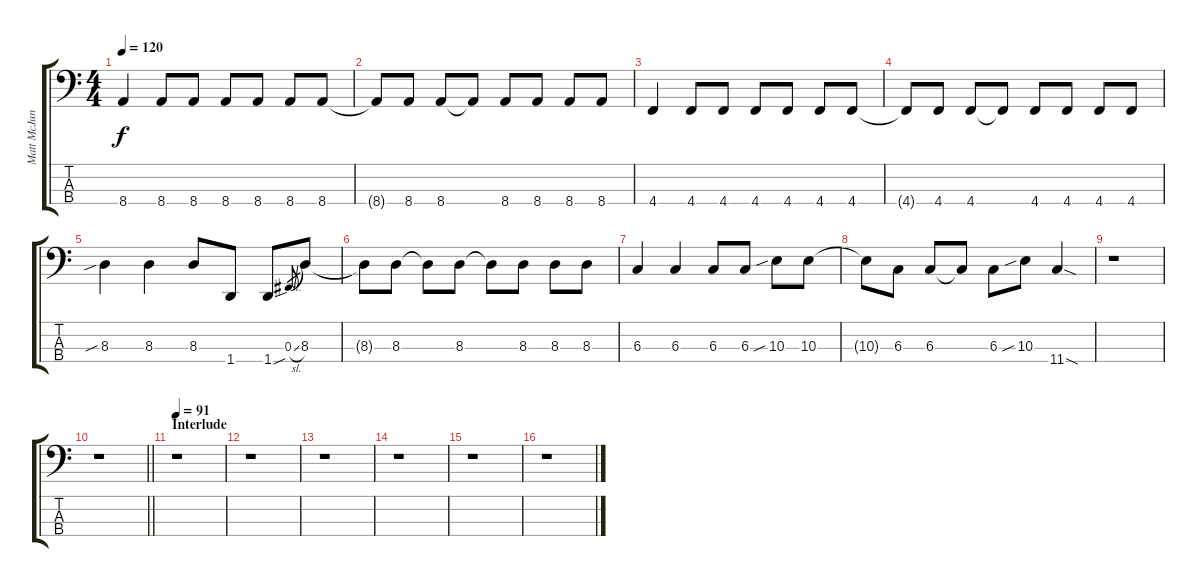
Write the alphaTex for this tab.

\track ("Matt McJunkins" "Matt McJun") {instrument electricbasspick}
\staff {score tabs}
\tuning (E2 B1 Gb1 Db1) {hide}
\ts (4 4)
\tempo 120
\clef f4
\ks c
8.4.4{dy f} 8.4.8 8.4.8 8.4.8 8.4.8 8.4.8 8.4.8 |
8.4{t}.8 8.4.8 8.4.8 8.4{t}.8 8.4.8 8.4.8 8.4.8 8.4.8 |
4.4.4 4.4.8 4.4.8 4.4.8 4.4.8 4.4.8 4.4.8 |
4.4{t}.8 4.4.8 4.4.8 4.4{t}.8 4.4.8 4.4.8 4.4.8 4.4.8 |
8.3{sib}.4 8.3.4 8.3.8 1.4.8 1.4{sou}.8 0.3{sl}.8{gr} 8.3.8 |
8.3{t}.8 8.3.8 8.3{t}.8 8.3.8 8.3{t}.8 8.3.8 8.3.8 8.3.8 |
6.3.4 6.3.4 6.3.8 6.3.8 10.3{sib}.8 10.3.8 |
10.3{t}.8 6.3.8 6.3.8 6.3{t}.8 6.3.8 10.3{sib}.8 11.4{sod}.4 |
r.1 |
\barLineRight lightlight
r.1 |
\section ("" "Interlude")
\tempo 91
r.1 |
r.1 |
r.1 |
r.1 |
r.1 |
r.1
